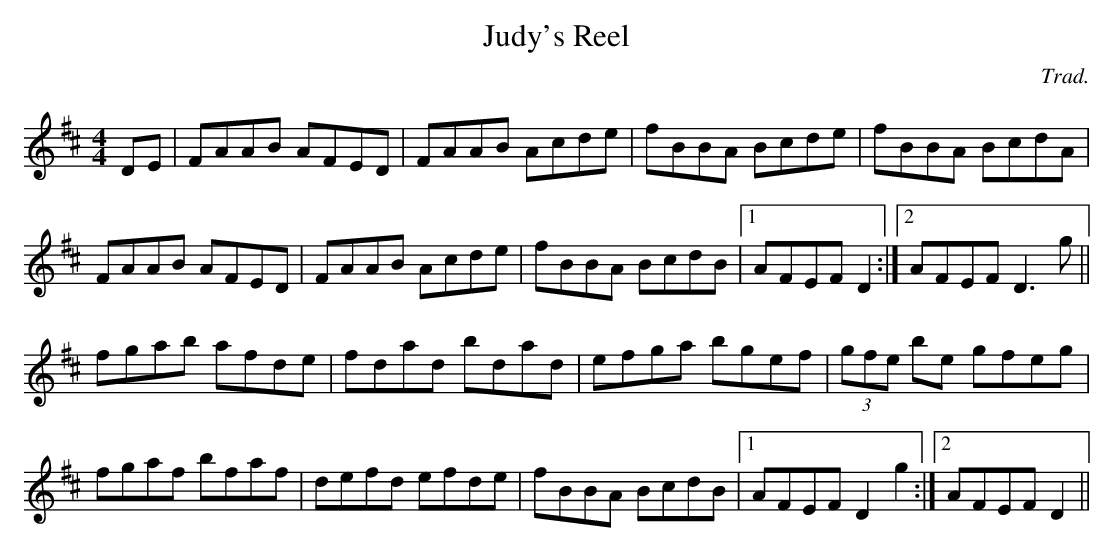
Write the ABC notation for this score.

X:1
T:Judy's Reel
M:4/4
L:1/8
C:Trad.
K:D
DE|FAAB AFED|FAAB Acde|fBBA Bcde|fBBA BcdA|!
FAAB AFED|FAAB Acde|fBBA BcdB|1AFEF D2:|2AFEF D3g||!
fgab afde|fdad bdad|efga bgef|(3gfe be gfeg|!
fgaf bfaf|defd efde|fBBA BcdB|1AFEF D2 g2:|2AFEF D2||!
